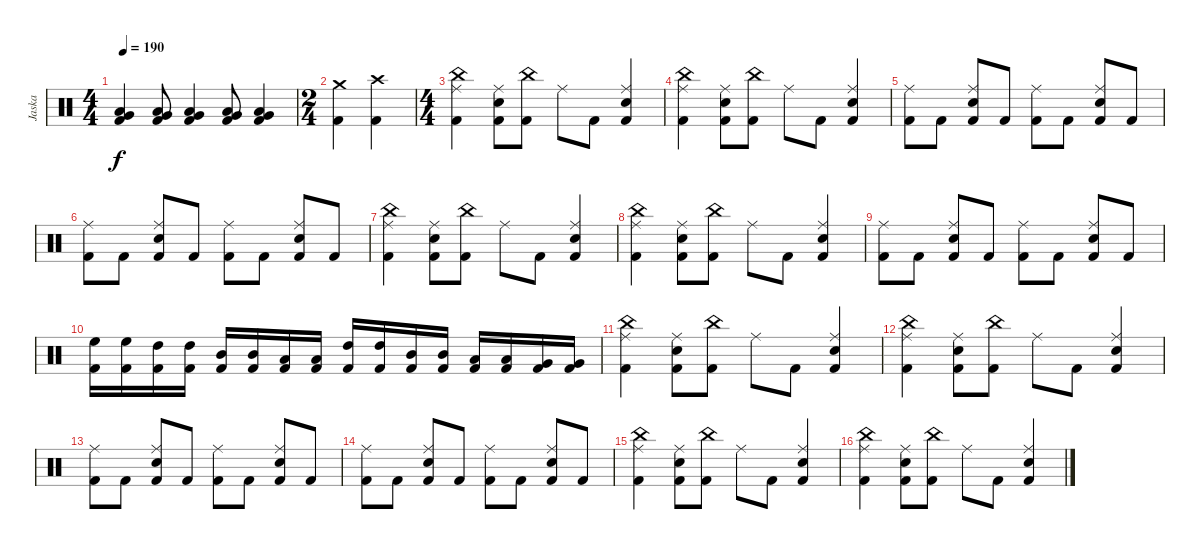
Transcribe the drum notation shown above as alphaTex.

\track ("Jaska" "Jaska") {instrument percussion}
\staff {score}
\articulation defaults
\ts (4 4)
\tempo 190
\clef neutral
\ks c
("Low Floor Tom (hit)" "Very Low Tom (hit)" "Kick (hit) 2").4{dy f} ("Low Floor Tom (hit)" "Very Low Tom (hit)" "Kick (hit) 2").8 ("Low Floor Tom (hit)" "Very Low Tom (hit)" "Kick (hit) 2").4 ("Low Floor Tom (hit)" "Very Low Tom (hit)" "Kick (hit) 2").8 ("Low Floor Tom (hit)" "Very Low Tom (hit)" "Kick (hit) 2").4 |
\ts (2 4)
("Crash medium (hit)" "Kick (hit) 2").4 ("Crash high (hit)" "Kick (hit) 2").4 |
\ts (4 4)
("China (hit)" "Ride (middle)" "Kick (hit) 2").4 ("Ride (middle)" "Snare (hit) 2" "Kick (hit) 2").8 ("China (hit)" "Kick (hit) 2").8 "Ride (middle)".8 "Kick (hit) 2".8 ("Ride (middle)" "Snare (hit) 2" "Kick (hit) 2").4 |
("China (hit)" "Ride (middle)" "Kick (hit) 2").4 ("Ride (middle)" "Snare (hit) 2" "Kick (hit) 2").8 ("China (hit)" "Kick (hit) 2").8 "Ride (middle)".8 "Kick (hit) 2".8 ("Ride (middle)" "Snare (hit) 2" "Kick (hit) 2").4 |
("Ride (middle)" "Kick (hit) 2").8 "Kick (hit) 2".8 ("Ride (middle)" "Snare (hit) 2" "Kick (hit) 2").8 "Kick (hit) 2".8 ("Ride (middle)" "Kick (hit) 2").8 "Kick (hit) 2".8 ("Ride (middle)" "Snare (hit) 2" "Kick (hit) 2").8 "Kick (hit) 2".8 |
("Ride (middle)" "Kick (hit) 2").8 "Kick (hit) 2".8 ("Ride (middle)" "Snare (hit) 2" "Kick (hit) 2").8 "Kick (hit) 2".8 ("Ride (middle)" "Kick (hit) 2").8 "Kick (hit) 2".8 ("Ride (middle)" "Snare (hit) 2" "Kick (hit) 2").8 "Kick (hit) 2".8 |
("China (hit)" "Ride (middle)" "Kick (hit) 2").4 ("Ride (middle)" "Snare (hit) 2" "Kick (hit) 2").8 ("China (hit)" "Kick (hit) 2").8 "Ride (middle)".8 "Kick (hit) 2".8 ("Ride (middle)" "Snare (hit) 2" "Kick (hit) 2").4 |
("China (hit)" "Ride (middle)" "Kick (hit) 2").4 ("Ride (middle)" "Snare (hit) 2" "Kick (hit) 2").8 ("China (hit)" "Kick (hit) 2").8 "Ride (middle)".8 "Kick (hit) 2".8 ("Ride (middle)" "Snare (hit) 2" "Kick (hit) 2").4 |
("Ride (middle)" "Kick (hit) 2").8 "Kick (hit) 2".8 ("Ride (middle)" "Snare (hit) 2" "Kick (hit) 2").8 "Kick (hit) 2".8 ("Ride (middle)" "Kick (hit) 2").8 "Kick (hit) 2".8 ("Ride (middle)" "Snare (hit) 2" "Kick (hit) 2").8 "Kick (hit) 2".8 |
("High Floor Tom (hit)" "Kick (hit) 2").16 ("High Floor Tom (hit)" "Kick (hit) 2").16 ("High Tom (hit)" "Kick (hit) 2").16 ("High Tom (hit)" "Kick (hit) 2").16 ("Mid Tom (hit)" "Kick (hit) 2").16 ("Mid Tom (hit)" "Kick (hit) 2").16 ("Low Tom (hit)" "Kick (hit) 2").16 ("Low Tom (hit)" "Kick (hit) 2").16 ("High Tom (hit)" "Kick (hit) 2").16 ("High Tom (hit)" "Kick (hit) 2").16 ("Mid Tom (hit)" "Kick (hit) 2").16 ("Mid Tom (hit)" "Kick (hit) 2").16 ("Low Tom (hit)" "Kick (hit) 2").16 ("Low Tom (hit)" "Kick (hit) 2").16 ("Very Low Tom (hit)" "Kick (hit) 2").16 ("Very Low Tom (hit)" "Kick (hit) 2").16 |
("China (hit)" "Ride (middle)" "Kick (hit) 2").4 ("Ride (middle)" "Snare (hit) 2" "Kick (hit) 2").8 ("China (hit)" "Kick (hit) 2").8 "Ride (middle)".8 "Kick (hit) 2".8 ("Ride (middle)" "Snare (hit) 2" "Kick (hit) 2").4 |
("China (hit)" "Ride (middle)" "Kick (hit) 2").4 ("Ride (middle)" "Snare (hit) 2" "Kick (hit) 2").8 ("China (hit)" "Kick (hit) 2").8 "Ride (middle)".8 "Kick (hit) 2".8 ("Ride (middle)" "Snare (hit) 2" "Kick (hit) 2").4 |
("Ride (middle)" "Kick (hit) 2").8 "Kick (hit) 2".8 ("Ride (middle)" "Snare (hit) 2" "Kick (hit) 2").8 "Kick (hit) 2".8 ("Ride (middle)" "Kick (hit) 2").8 "Kick (hit) 2".8 ("Ride (middle)" "Snare (hit) 2" "Kick (hit) 2").8 "Kick (hit) 2".8 |
("Ride (middle)" "Kick (hit) 2").8 "Kick (hit) 2".8 ("Ride (middle)" "Snare (hit) 2" "Kick (hit) 2").8 "Kick (hit) 2".8 ("Ride (middle)" "Kick (hit) 2").8 "Kick (hit) 2".8 ("Ride (middle)" "Snare (hit) 2" "Kick (hit) 2").8 "Kick (hit) 2".8 |
("China (hit)" "Ride (middle)" "Kick (hit) 2").4 ("Ride (middle)" "Snare (hit) 2" "Kick (hit) 2").8 ("China (hit)" "Kick (hit) 2").8 "Ride (middle)".8 "Kick (hit) 2".8 ("Ride (middle)" "Snare (hit) 2" "Kick (hit) 2").4 |
("China (hit)" "Ride (middle)" "Kick (hit) 2").4 ("Ride (middle)" "Snare (hit) 2" "Kick (hit) 2").8 ("China (hit)" "Kick (hit) 2").8 "Ride (middle)".8 "Kick (hit) 2".8 ("Ride (middle)" "Snare (hit) 2" "Kick (hit) 2").4
